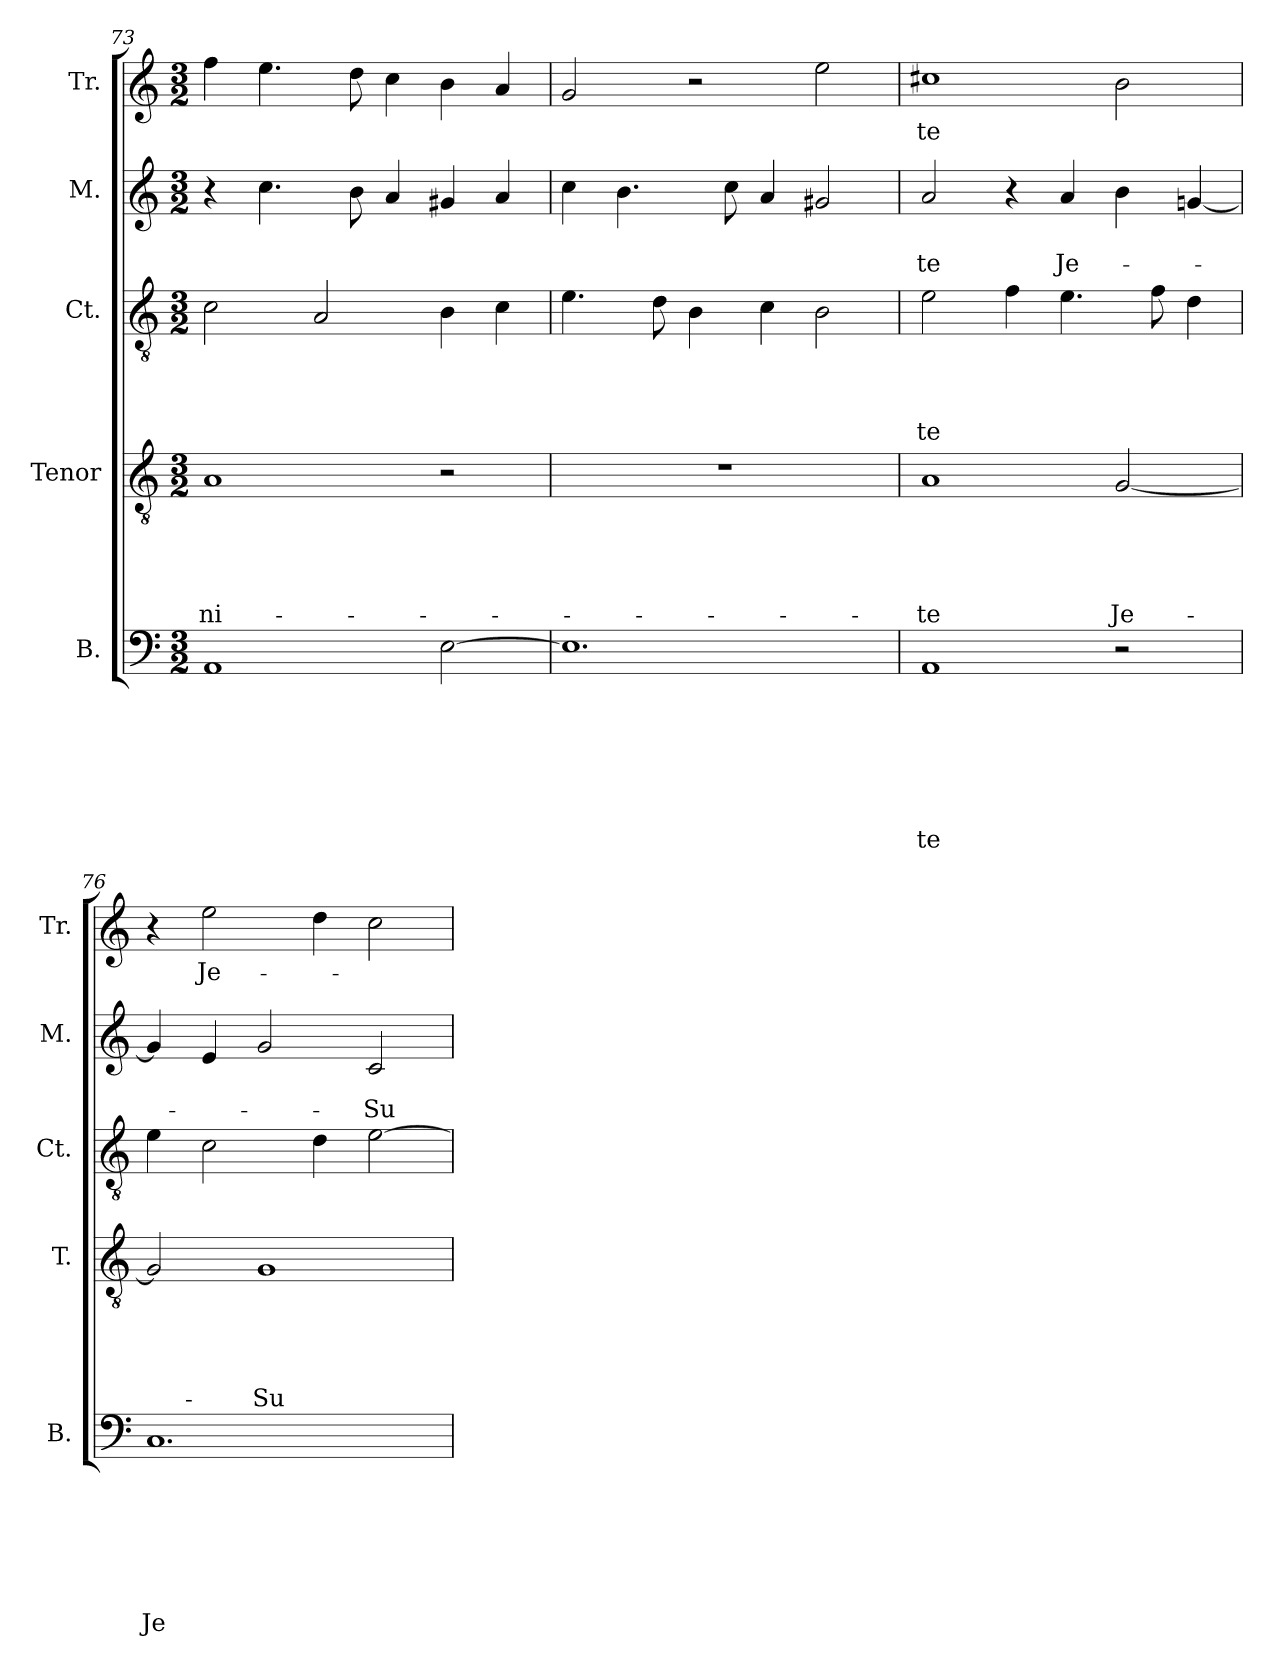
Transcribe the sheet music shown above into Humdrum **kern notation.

**kern	**text	**text	**text	**text	**text	**text	**text	**kern	**text	**text	**text	**text	**text	**kern	**text	**text	**text	**text	**kern	**text	**text	**kern	**text
*part5	*part5	*part5	*part5	*part5	*part5	*part5	*part5	*part4	*part4	*part4	*part4	*part4	*part4	*part3	*part3	*part3	*part3	*part3	*part2	*part2	*part2	*part1	*part1
*staff5	*staff5	*staff5	*staff5	*staff5	*staff5	*staff5	*staff5	*staff4	*staff4	*staff4	*staff4	*staff4	*staff4	*staff3	*staff3	*staff3	*staff3	*staff3	*staff2	*staff2	*staff2	*staff1	*staff1
*I"B.	*	*	*	*	*	*	*	*I"Tenor	*	*	*	*	*	*I"Ct.	*	*	*	*	*I"M.	*	*	*I"Tr.	*
*I'B.	*	*	*	*	*	*	*	*I'T.	*	*	*	*	*	*I'Ct.	*	*	*	*	*I'M.	*	*	*I'Tr.	*
*clefF4	*	*	*	*	*	*	*	*clefGv2	*	*	*	*	*	*clefGv2	*	*	*	*	*clefG2	*	*	*clefG2	*
*k[]	*	*	*	*	*	*	*	*k[]	*	*	*	*	*	*k[]	*	*	*	*	*k[]	*	*	*k[]	*
*C:	*	*	*	*	*	*	*	*C:	*	*	*	*	*	*C:	*	*	*	*	*C:	*	*	*C:	*
*M3/2	*	*	*	*	*	*	*	*M3/2	*	*	*	*	*	*M3/2	*	*	*	*	*M3/2	*	*	*M3/2	*
=73	=73	=73	=73	=73	=73	=73	=73	=73	=73	=73	=73	=73	=73	=73	=73	=73	=73	=73	=73	=73	=73	=73	=73
!	!	!	!	!	!	!	!	!	!	!	!	!	!LO:LY:b	!	!	!	!	!	!	!	!	!	!
1AA	.	.	.	.	.	.	.	1A	.	.	.	.	-ni-	2c\	.	.	.	.	4r	.	.	4ff\	.
.	.	.	.	.	.	.	.	.	.	.	.	.	.	.	.	.	.	.	4.cc\	.	.	4.ee\	.
.	.	.	.	.	.	.	.	.	.	.	.	.	.	2A/	.	.	.	.	.	.	.	.	.
.	.	.	.	.	.	.	.	.	.	.	.	.	.	.	.	.	.	.	8b\	.	.	8dd\	.
.	.	.	.	.	.	.	.	.	.	.	.	.	.	.	.	.	.	.	4a/	.	.	4cc\	.
[>2E\	.	.	.	.	.	.	.	2r	.	.	.	.	.	4B\	.	.	.	.	4g#X/	.	.	4b\	.
.	.	.	.	.	.	.	.	.	.	.	.	.	.	4c\	.	.	.	.	4a/	.	.	4a/	.
=74	=74	=74	=74	=74	=74	=74	=74	=74	=74	=74	=74	=74	=74	=74	=74	=74	=74	=74	=74	=74	=74	=74	=74
!	!	!	!	!	!	!	!	!LO:N:vis=1	!	!	!	!	!	!	!	!	!	!	!	!	!	!	!
1.E]	.	.	.	.	.	.	.	1.r	.	.	.	.	.	4.e\	.	.	.	.	4cc\	.	.	2g/	.
.	.	.	.	.	.	.	.	.	.	.	.	.	.	.	.	.	.	.	4.b\	.	.	.	.
.	.	.	.	.	.	.	.	.	.	.	.	.	.	8d\	.	.	.	.	.	.	.	.	.
.	.	.	.	.	.	.	.	.	.	.	.	.	.	4B\	.	.	.	.	.	.	.	2r	.
.	.	.	.	.	.	.	.	.	.	.	.	.	.	.	.	.	.	.	8cc\	.	.	.	.
.	.	.	.	.	.	.	.	.	.	.	.	.	.	4c\	.	.	.	.	4a/	.	.	.	.
.	.	.	.	.	.	.	.	.	.	.	.	.	.	2B\	.	.	.	.	2g#/	.	.	2ee\	.
!!LO:PB:g=z
=75	=75	=75	=75	=75	=75	=75	=75	=75	=75	=75	=75	=75	=75	=75	=75	=75	=75	=75	=75	=75	=75	=75	=75
!	!	!	!	!	!	!	!LO:LY:b:rj	!	!	!	!	!	!LO:LY:b	!	!	!	!	!LO:LY:b	!	!	!LO:LY:b	!	!LO:LY:b
1AA	.	.	.	.	.	.	-te	1A	.	.	.	.	-te	2e\	.	.	.	-te	2a/	.	-te	1cc#X	-te
.	.	.	.	.	.	.	.	.	.	.	.	.	.	4f\	.	.	.	.	4r	.	.	.	.
!	!	!	!	!	!	!	!	!	!	!	!	!	!	!	!	!	!	!	!	!	!LO:LY:b	!	!
.	.	.	.	.	.	.	.	.	.	.	.	.	.	4.e\	.	.	.	.	4a/	.	Je-	.	.
!	!	!	!	!	!	!	!	!	!	!	!	!	!LO:LY:b	!	!	!	!	!	!	!	!	!	!
2r	.	.	.	.	.	.	.	[<2G/	.	.	.	.	Je-	.	.	.	.	.	4b\	.	.	2b\	.
.	.	.	.	.	.	.	.	.	.	.	.	.	.	8f\	.	.	.	.	.	.	.	.	.
.	.	.	.	.	.	.	.	.	.	.	.	.	.	4d\	.	.	.	.	[<4gn/	.	.	.	.
=76	=76	=76	=76	=76	=76	=76	=76	=76	=76	=76	=76	=76	=76	=76	=76	=76	=76	=76	=76	=76	=76	=76	=76
!	!	!	!	!	!	!	!LO:LY:b	!	!	!	!	!	!	!	!	!	!	!	!	!	!	!	!
1.C	.	.	.	.	.	.	Je-	2G/]	.	.	.	.	.	4e\	.	.	.	.	4g/]	.	.	4r	.
!	!	!	!	!	!	!	!	!	!	!	!	!	!	!	!	!	!	!	!	!	!	!	!LO:LY:b
.	.	.	.	.	.	.	.	.	.	.	.	.	.	2c\	.	.	.	.	4e/	.	.	2ee\	Je-
!	!	!	!	!	!	!	!	!	!	!	!	!	!LO:LY:b	!	!	!	!	!	!	!	!	!	!
.	.	.	.	.	.	.	.	1G	.	.	.	.	-Su	.	.	.	.	.	2g/	.	.	.	.
.	.	.	.	.	.	.	.	.	.	.	.	.	.	4d\	.	.	.	.	.	.	.	4dd\	.
!	!	!	!	!	!	!	!	!	!	!	!	!	!	!	!	!	!	!	!	!	!LO:LY:b	!	!
.	.	.	.	.	.	.	.	.	.	.	.	.	.	[>2e\	.	.	.	.	2c/	.	-Su	2cc\	.
=	=	=	=	=	=	=	=	=	=	=	=	=	=	=	=	=	=	=	=	=	=	=	=
*-	*-	*-	*-	*-	*-	*-	*-	*-	*-	*-	*-	*-	*-	*-	*-	*-	*-	*-	*-	*-	*-	*-	*-
